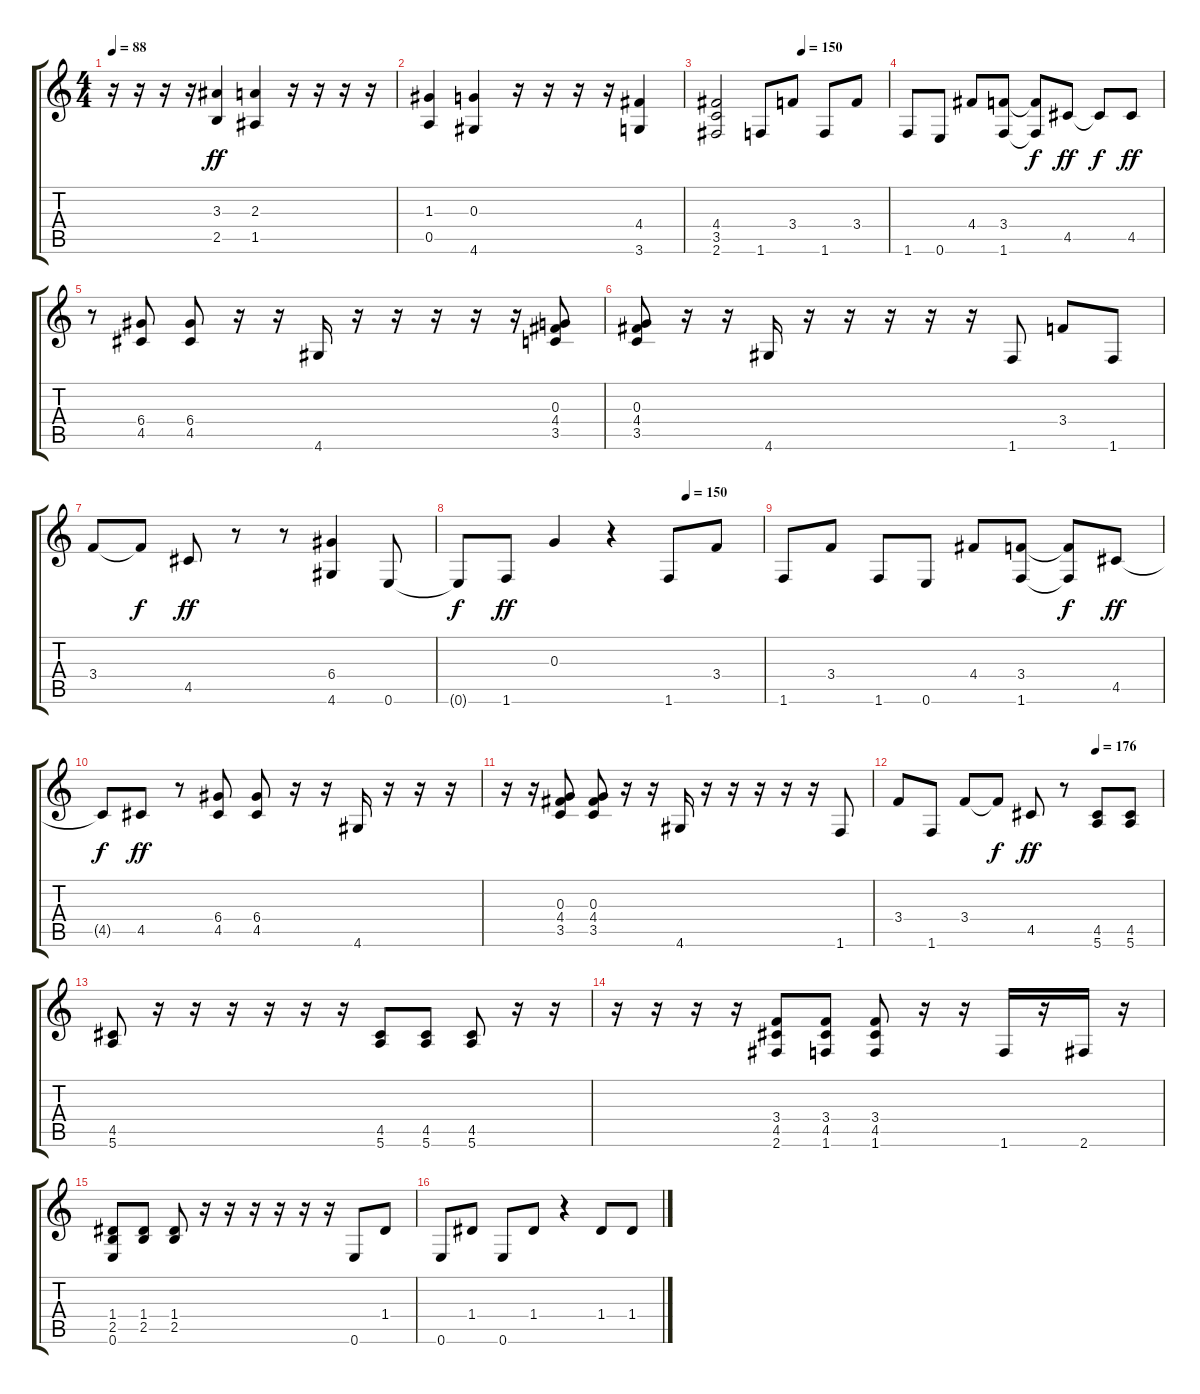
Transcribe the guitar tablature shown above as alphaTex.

\track "" {instrument distortionguitar}
\staff {score tabs}
\tuning (E4 B3 G3 D3 A2 E2) {hide}
\ts (4 4)
\tempo 88
\clef g2
\ks c
r.16{dy ff} r.16 r.16 r.16 (3.3 2.5).4 (2.3 1.5).4 r.16 r.16 r.16 r.16 |
(1.3 0.5).4 (0.3 4.6).4 r.16 r.16 r.16 r.16 (4.4 3.6).4 |
\tempo (150 0.5)
(4.4 3.5 2.6).2 1.6.8 3.4.8 1.6.8 3.4.8 |
1.6.8 0.6.8 4.4.8 (3.4 1.6).8 (3.4{t} 1.6{t}).8{dy f} 4.5.8{dy ff} 4.5{t}.8{dy f} 4.5.8{dy ff} |
r.8 (6.4 4.5).8 (6.4 4.5).8 r.16 r.16 4.6.16 r.16 r.16 r.16 r.16 r.16 (0.3 4.4 3.5).8 |
(0.3 4.4 3.5).8 r.16 r.16 4.6.16 r.16 r.16 r.16 r.16 r.16 1.6.8 3.4.8 1.6.8 |
3.4.8 3.4{t}.8{dy f} 4.5.8{dy ff} r.8 r.8 (6.4 4.6).4 0.6.8 |
\tempo (150 0.75)
0.6{t}.8{dy f} 1.6.8{dy ff} 0.3.4 r.4 1.6.8 3.4.8 |
1.6.8 3.4.8 1.6.8 0.6.8 4.4.8 (3.4 1.6).8 (3.4{t} 1.6{t}).8{dy f} 4.5.8{dy ff} |
4.5{t}.8{dy f} 4.5.8{dy ff} r.8 (6.4 4.5).8 (6.4 4.5).8 r.16 r.16 4.6.16 r.16 r.16 r.16 |
r.16 r.16 (0.3 4.4 3.5).8 (0.3 4.4 3.5).8 r.16 r.16 4.6.16 r.16 r.16 r.16 r.16 r.16 1.6.8 |
\tempo (176 0.75)
3.4.8 1.6.8 3.4.8 3.4{t}.8{dy f} 4.5.8{dy ff} r.8 (4.5 5.6).8 (4.5 5.6).8 |
(4.5 5.6).8 r.16 r.16 r.16 r.16 r.16 r.16 (4.5 5.6).8 (4.5 5.6).8 (4.5 5.6).8 r.16 r.16 |
r.16 r.16 r.16 r.16 (3.4 4.5 2.6).8 (3.4 4.5 1.6).8 (3.4 4.5 1.6).8 r.16 r.16 1.6.16 r.16 2.6.16 r.16 |
(1.4 2.5 0.6).8 (1.4 2.5).8 (1.4 2.5).8 r.16 r.16 r.16 r.16 r.16 r.16 0.6.8 1.4.8 |
0.6.8 1.4.8 0.6.8 1.4.8 r.4 1.4.8 1.4.8
